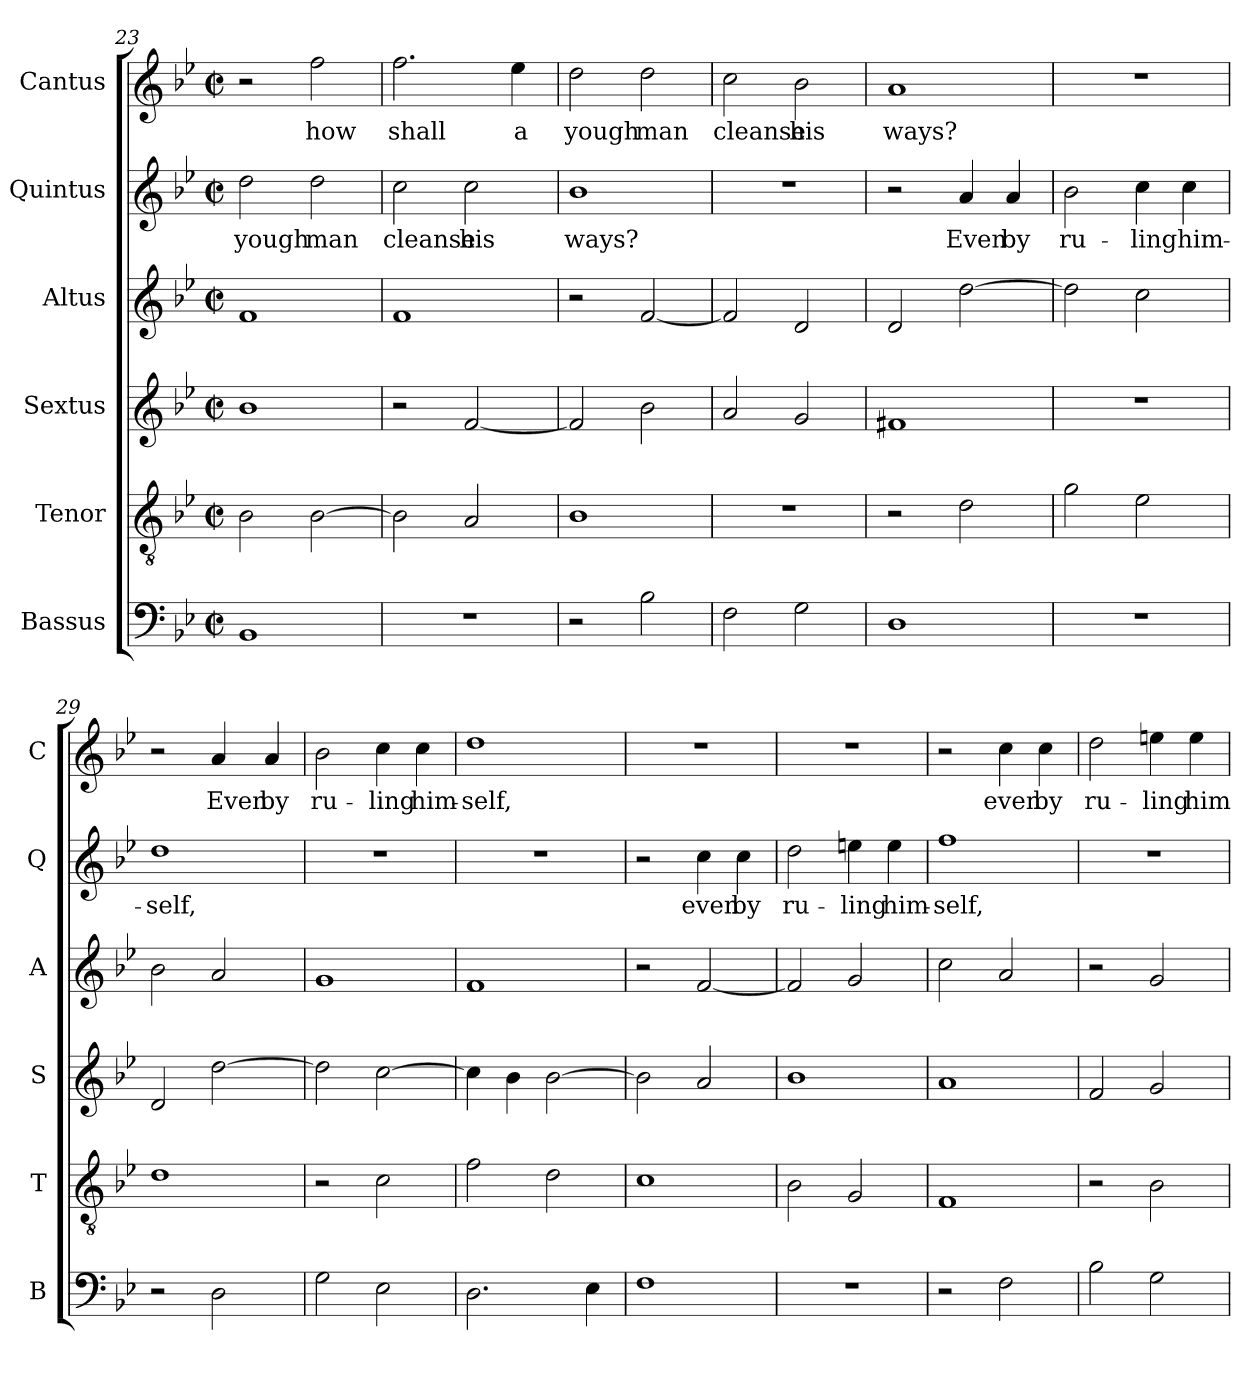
**kern	**kern	**kern	**kern	**kern	**text	**kern	**text
*part6	*part5	*part4	*part3	*part2	*part2	*part1	*part1
*staff6	*staff5	*staff4	*staff3	*staff2	*staff2	*staff1	*staff1
*I"Bassus	*I"Tenor	*I"Sextus	*I"Altus	*I"Quintus	*	*I"Cantus	*
*I'B	*I'T	*I'S	*I'A	*I'Q	*	*I'C	*
*clefF4	*clefGv2	*clefG2	*clefG2	*clefG2	*	*clefG2	*
*k[b-e-]	*k[b-e-]	*k[b-e-]	*k[b-e-]	*k[b-e-]	*	*k[b-e-]	*
*B-:	*B-:	*B-:	*B-:	*B-:	*	*B-:	*
*M2/2	*M2/2	*M2/2	*M2/2	*M2/2	*	*M2/2	*
*met(c|)	*met(c|)	*met(c|)	*met(c|)	*met(c|)	*	*met(c|)	*
=23	=23	=23	=23	=23	=23	=23	=23
!	!	!	!	!	!LO:LY:b	!	!
1BB-	2B-\	1b-	1f	2dd\	yough	2r	.
!	!	!	!	!	!LO:LY:b	!	!LO:LY:b
.	[2B-\	.	.	2dd\	man	2ff\	how
=24	=24	=24	=24	=24	=24	=24	=24
!	!	!	!	!	!LO:LY:b	!	!LO:LY:b
1r	2B-\]	2r	1f	2cc\	cleanse	2.ff\	shall
!	!	!	!	!	!LO:LY:b	!	!
.	2A/	[2f/	.	2cc\	his	.	.
!	!	!	!	!	!	!	!LO:LY:b
.	.	.	.	.	.	4ee-\	a
=25	=25	=25	=25	=25	=25	=25	=25
!	!	!	!	!	!LO:LY:b	!	!LO:LY:b
2r	1B-	2f/]	2r	1b-	ways?	2dd\	yough
!	!	!	!	!	!	!	!LO:LY:b
2B-\	.	2b-\	[2f/	.	.	2dd\	man
=26	=26	=26	=26	=26	=26	=26	=26
!	!	!	!	!	!	!	!LO:LY:b
2F\	1r	2a/	2f/]	1r	.	2cc\	cleanse
!	!	!	!	!	!	!	!LO:LY:b
2G\	.	2g/	2d/	.	.	2b-\	his
=27	=27	=27	=27	=27	=27	=27	=27
!	!	!	!	!	!	!	!LO:LY:b
1D	2r	1f#X	2d/	2r	.	1a	ways?
!	!	!	!	!	!LO:LY:b	!	!
.	2d\	.	[2dd\	4a/	Even	.	.
!	!	!	!	!	!LO:LY:b	!	!
.	.	.	.	4a/	by	.	.
=28	=28	=28	=28	=28	=28	=28	=28
!	!	!	!	!	!LO:LY:b	!	!
1r	2g\	1r	2dd\]	2b-\	ru-	1r	.
!	!	!	!	!	!LO:LY:b	!	!
.	2e-\	.	2cc\	4cc\	-ling	.	.
!	!	!	!	!	!LO:LY:b	!	!
.	.	.	.	4cc\	him-	.	.
!!LO:LB:g=z
=29	=29	=29	=29	=29	=29	=29	=29
!	!	!	!	!	!LO:LY:b	!	!
2r	1d	2d/	2b-\	1dd	-self,	2r	.
!	!	!	!	!	!	!	!LO:LY:b
2D\	.	[2dd\	2a/	.	.	4a/	Even
!	!	!	!	!	!	!	!LO:LY:b
.	.	.	.	.	.	4a/	by
=30	=30	=30	=30	=30	=30	=30	=30
!	!	!	!	!	!	!	!LO:LY:b
2G\	2r	2dd\]	1g	1r	.	2b-\	ru-
!	!	!	!	!	!	!	!LO:LY:b
2E-\	2c\	[2cc\	.	.	.	4cc\	-ling
!	!	!	!	!	!	!	!LO:LY:b
.	.	.	.	.	.	4cc\	him-
=31	=31	=31	=31	=31	=31	=31	=31
!	!	!	!	!	!	!	!LO:LY:b
2.D\	2f\	4cc\]	1f	1r	.	1dd	-self,
.	.	4b-\	.	.	.	.	.
.	2d\	[2b-\	.	.	.	.	.
4E-\	.	.	.	.	.	.	.
=32	=32	=32	=32	=32	=32	=32	=32
1F	1c	2b-\]	2r	2r	.	1r	.
!	!	!	!	!	!LO:LY:b	!	!
.	.	2a/	[2f/	4cc\	even	.	.
!	!	!	!	!	!LO:LY:b	!	!
.	.	.	.	4cc\	by	.	.
=33	=33	=33	=33	=33	=33	=33	=33
!	!	!	!	!	!LO:LY:b	!	!
1r	2B-\	1b-	2f/]	2dd\	ru-	1r	.
!	!	!	!	!	!LO:LY:b	!	!
.	2G/	.	2g/	4een\	-ling	.	.
!	!	!	!	!	!LO:LY:b	!	!
.	.	.	.	4ee\	him-	.	.
=34	=34	=34	=34	=34	=34	=34	=34
!	!	!	!	!	!LO:LY:b	!	!
2r	1F	1a	2cc\	1ff	-self,	2r	.
!	!	!	!	!	!	!	!LO:LY:b
2F\	.	.	2a/	.	.	4cc\	even
!	!	!	!	!	!	!	!LO:LY:b
.	.	.	.	.	.	4cc\	by
=35	=35	=35	=35	=35	=35	=35	=35
!	!	!	!	!	!	!	!LO:LY:b
2B-\	2r	2f/	2r	1r	.	2dd\	ru-
!	!	!	!	!	!	!	!LO:LY:b
2G\	2B-\	2g/	2g/	.	.	4een\	-ling
!	!	!	!	!	!	!	!LO:LY:b
.	.	.	.	.	.	4ee\	him-
=	=	=	=	=	=	=	=
*-	*-	*-	*-	*-	*-	*-	*-
